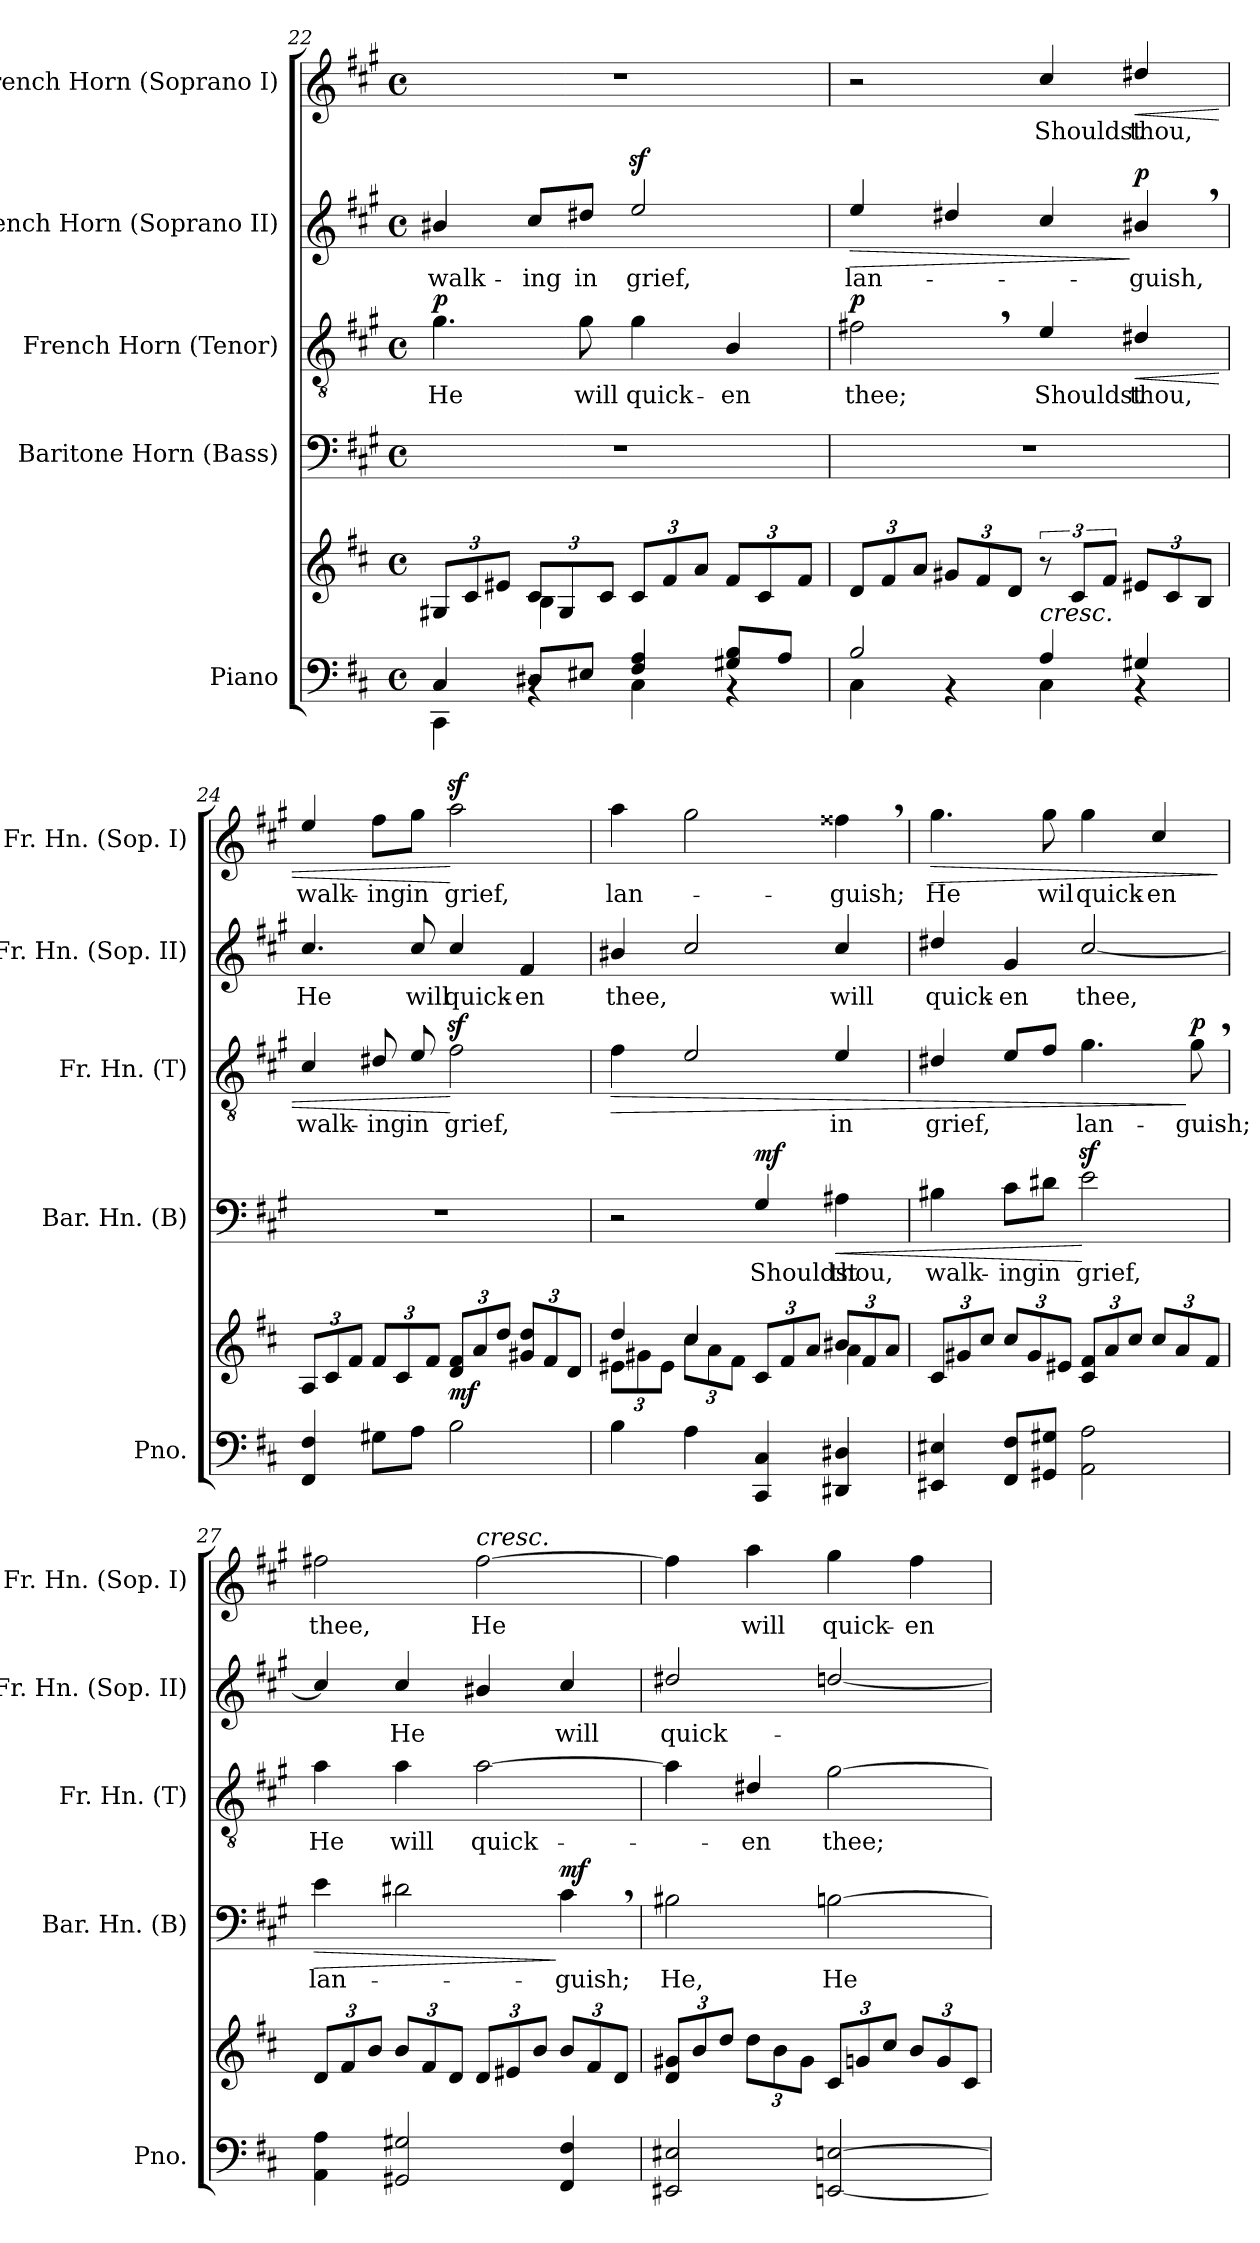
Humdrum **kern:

**kern	**kern	**dynam	**kern	**text	**dynam	**kern	**text	**dynam	**kern	**text	**dynam	**kern	**text	**dynam
*part5	*part5	*part5	*part4	*part4	*part4	*part3	*part3	*part3	*part2	*part2	*part2	*part1	*part1	*part1
*staff6	*staff5	*staff5/6	*staff4	*staff4	*staff4	*staff3	*staff3	*staff3	*staff2	*staff2	*staff2	*staff1	*staff1	*staff1
*I"Piano	*	*	*I"Baritone Horn (Bass)	*	*	*I"French Horn (Tenor)	*	*	*I"French Horn (Soprano II)	*	*	*I"French Horn (Soprano I)	*	*
*I'Pno.	*	*	*I'Bar. Hn. (B)	*	*	*I'Fr. Hn. (T)	*	*	*I'Fr. Hn. (Sop. II)	*	*	*I'Fr. Hn. (Sop. I)	*	*
*clefF4	*clefG2	*	*clefF4	*	*	*clefGv2	*	*	*clefG2	*	*	*clefG2	*	*
*	*	*	*ITrd4c7	*	*	*ITrd4c7	*	*	*ITrd4c7	*	*	*ITrd4c7	*	*
*k[f#c#]	*k[f#c#]	*	*k[f#c#]	*	*	*k[f#c#]	*	*	*k[f#c#]	*	*	*k[f#c#]	*	*
*M4/4	*M4/4	*	*M4/4	*	*	*M4/4	*	*	*M4/4	*	*	*M4/4	*	*
*met(c)	*met(c)	*	*met(c)	*	*	*met(c)	*	*	*met(c)	*	*	*met(c)	*	*
=22	=22	=22	=22	=22	=22	=22	=22	=22	=22	=22	=22	=22	=22	=22
*^	*	*	*	*	*	*	*	*	*	*	*	*	*	*
*	*	*Xbrackettup	*	*	*	*	*	*	*	*	*	*	*	*	*
*	*	*^	*	*	*	*	*	*	*	*	*	*	*	*	*
!	!	!	!	!	!	!	!	!	!LO:LY:b	!LO:DY:a	!	!LO:LY:b	!	!	!	!
4C#/	4CC#\	12G#X/L	4rFyy	.	1r	.	.	4.c#\	He	p	4e#X/	walk-	.	1r	.	.
.	.	12c#/	.	.	.	.	.	.	.	.	.	.	.	.	.	.
.	.	12e#X/J	.	.	.	.	.	.	.	.	.	.	.	.	.	.
!	!	!	!	!	!	!	!	!	!	!	!	!LO:LY:b	!	!	!	!
8D#X/L	4rBB	12c#/L	4B\	.	.	.	.	.	.	.	8f#/L	-ing	.	.	.	.
.	.	12G#/	.	.	.	.	.	.	.	.	.	.	.	.	.	.
!	!	!	!	!	!	!	!	!	!LO:LY:b	!	!	!LO:LY:b	!	!	!	!
8E#X/J	.	.	.	.	.	.	.	8c#\	will	.	8g#X/J	in	.	.	.	.
.	.	12c#/J	.	.	.	.	.	.	.	.	.	.	.	.	.	.
!	!	!	!	!	!	!	!	!	!LO:LY:b	!	!	!LO:LY:b	!	!	!	!
4F#/ 4A/	4C#\	12c#/L	2ryy	.	.	.	.	4c#\	quick-	.	2az>/	grief,	.	.	.	.
.	.	12f#/	.	.	.	.	.	.	.	.	.	.	.	.	.	.
.	.	12a/J	.	.	.	.	.	.	.	.	.	.	.	.	.	.
!	!	!	!	!	!	!	!	!	!LO:LY:b	!	!	!	!	!	!	!
8G#X/ 8B/L	4r	12f#/L	.	.	.	.	.	4E/	-en	.	.	.	.	.	.	.
.	.	12c#/	.	.	.	.	.	.	.	.	.	.	.	.	.	.
8A/J	.	.	.	.	.	.	.	.	.	.	.	.	.	.	.	.
.	.	12f#/J	.	.	.	.	.	.	.	.	.	.	.	.	.	.
*	*	*v	*v	*	*	*	*	*	*	*	*	*	*	*	*	*
=23	=23	=23	=23	=23	=23	=23	=23	=23	=23	=23	=23	=23	=23	=23	=23
!	!	!	!	!	!	!	!	!LO:LY:b	!LO:DY:a	!	!LO:LY:b	!LO:HP:b	!	!	!
2B/	4C#\	12d/L	.	1r	.	.	2Bn,\	thee;	p	4a/	lan-	>	2r	.	.
.	.	12f#/	.	.	.	.	.	.	.	.	.	.	.	.	.
.	.	12a/J	.	.	.	.	.	.	.	.	.	.	.	.	.
.	4r	12g#X/L	.	.	.	.	.	.	.	4g#X/	.	.	.	.	.
.	.	12f#/	.	.	.	.	.	.	.	.	.	.	.	.	.
.	.	12d/J	.	.	.	.	.	.	.	.	.	.	.	.	.
*	*	*brackettup	*	*	*	*	*	*	*	*	*	*	*	*	*
!	!	!LO:TX:b:i:t=cresc.	!	!	!	!	!	!	!	!	!	!	!	!	!
!	!	!	!	!	!	!	!	!LO:LY:b	!	!	!	!	!	!LO:LY:b	!
4A/	4C#\	12r	.	.	.	.	4A/	Shouldst	.	4f#/	.	.	4f#/	Shouldst	.
.	.	12c#/L	.	.	.	.	.	.	.	.	.	.	.	.	.
.	.	12f#/J	.	.	.	.	.	.	.	.	.	.	.	.	.
*	*	*Xbrackettup	*	*	*	*	*	*	*	*	*	*	*	*	*
!	!	!	!	!	!	!	!	!LO:LY:b	!LO:HP:b	!	!LO:LY:b	!LO:DY:n=1:a	!	!LO:LY:b	!LO:HP:b
4G#X/	4r	12e#X/L	.	.	.	.	4G#X/	thou,	<	4e#X,/	-guish,	] p	4g#X/	thou,	<
.	.	12c#/	.	.	.	.	.	.	.	.	.	.	.	.	.
.	.	12B/J	.	.	.	.	.	.	.	.	.	.	.	.	.
*v	*v	*	*	*	*	*	*	*	*	*	*	*	*	*	*
!!LO:LB:g=z
=24	=24	=24	=24	=24	=24	=24	=24	=24	=24	=24	=24	=24	=24	=24
!	!	!	!	!	!	!	!LO:LY:b	!	!	!LO:LY:b	!	!	!LO:LY:b	!
4FF#/ 4F#/	12A/L	.	1r	.	.	4F#/	walk-	.	4.f#/	He	.	4a/	walk-	.
.	12c#/	.	.	.	.	.	.	.	.	.	.	.	.	.
.	12f#/J	.	.	.	.	.	.	.	.	.	.	.	.	.
!	!	!	!	!	!	!	!LO:LY:b	!	!	!	!	!	!LO:LY:b	!
8G#X\L	12f#/L	.	.	.	.	8G#X/	-ing	.	.	.	.	8b\L	-ing	.
.	12c#/	.	.	.	.	.	.	.	.	.	.	.	.	.
!	!	!	!	!	!	!	!LO:LY:b	!	!	!LO:LY:b	!	!	!LO:LY:b	!
8A\J	.	.	.	.	.	8A/	in	.	8f#/	will	.	8cc#\J	in	.
.	12f#/J	.	.	.	.	.	.	.	.	.	.	.	.	.
!	!	!LO:DY:b	!	!	!	!	!LO:LY:b	!	!	!LO:LY:b	!	!	!LO:LY:b	!
2B\	12d/ 12f#/L	mf	.	.	.	2Bz>\	grief,	[	4f#/	quick-	.	2ddz>\	grief,	[
.	12a/	.	.	.	.	.	.	.	.	.	.	.	.	.
.	12dd/J	.	.	.	.	.	.	.	.	.	.	.	.	.
!	!	!	!	!	!	!	!	!	!	!LO:LY:b	!	!	!	!
.	12g#X/ 12dd/L	.	.	.	.	.	.	.	4B/	-en	.	.	.	.
.	12f#/	.	.	.	.	.	.	.	.	.	.	.	.	.
.	12d/J	.	.	.	.	.	.	.	.	.	.	.	.	.
=25	=25	=25	=25	=25	=25	=25	=25	=25	=25	=25	=25	=25	=25	=25
*	*^	*	*	*	*	*	*	*	*	*	*	*	*	*
!	!	!	!	!	!	!	!	!	!LO:HP:b	!	!LO:LY:b	!	!	!LO:LY:b	!
4B\	4dd/	12e#X\L	.	2r	.	.	4B\	.	>	4e#X/	thee,	.	4dd\	lan-	.
.	.	12g#X\	.	.	.	.	.	.	.	.	.	.	.	.	.
.	.	12e#\J	.	.	.	.	.	.	.	.	.	.	.	.	.
4A\	4cc#/	12cc#\L	.	.	.	.	2A/	.	.	2f#/	.	.	2cc#\	.	.
.	.	12a\	.	.	.	.	.	.	.	.	.	.	.	.	.
.	.	12f#\J	.	.	.	.	.	.	.	.	.	.	.	.	.
!	!	!	!	!	!LO:LY:b	!LO:DY:a	!	!	!	!	!	!	!	!	!
4CC#/ 4C#/	12c#/L	4rcyy	.	4C#/	Shouldst	mf	.	.	.	.	.	.	.	.	.
.	12f#/	.	.	.	.	.	.	.	.	.	.	.	.	.	.
.	12a/J	.	.	.	.	.	.	.	.	.	.	.	.	.	.
!	!	!	!	!	!LO:LY:b	!LO:HP:b	!	!LO:LY:b	!	!	!LO:LY:b	!	!	!LO:LY:b	!
4DD#X/ 4D#X/	12b#X/L	4a\	.	4D#X\	thou,	<	4A/	in	.	4f#/	will	.	4b#X,\	-guish;	.
.	12f#/	.	.	.	.	.	.	.	.	.	.	.	.	.	.
.	12a/J	.	.	.	.	.	.	.	.	.	.	.	.	.	.
*	*v	*v	*	*	*	*	*	*	*	*	*	*	*	*	*
=26	=26	=26	=26	=26	=26	=26	=26	=26	=26	=26	=26	=26	=26	=26
!	!	!	!	!LO:LY:b	!	!	!LO:LY:b	!	!	!LO:LY:b	!	!	!LO:LY:b	!LO:HP:b
4EE#X/ 4E#X/	12c#/L	.	4E#X\	walk-	.	4G#X/	grief,	.	4g#X/	quick-	.	4.cc#\	He	>
.	12g#X/	.	.	.	.	.	.	.	.	.	.	.	.	.
.	12cc#/J	.	.	.	.	.	.	.	.	.	.	.	.	.
!	!	!	!	!LO:LY:b	!	!	!	!	!	!LO:LY:b	!	!	!	!
8FF#/ 8F#/L	12cc#/L	.	8F#\L	-ing	.	8A/L	.	.	4c#/	-en	.	.	.	.
.	12g#/	.	.	.	.	.	.	.	.	.	.	.	.	.
!	!	!	!	!LO:LY:b	!	!	!	!	!	!	!	!	!LO:LY:b	!
8GG#X/ 8G#X/J	.	.	8G#X\J	in	.	8B/J	.	.	.	.	.	8cc#\	wil	.
.	12e#X/J	.	.	.	.	.	.	.	.	.	.	.	.	.
!	!	!	!	!LO:LY:b	!	!	!LO:LY:b	!	!	!LO:LY:b	!	!	!LO:LY:b	!
2AA\ 2A\	12c#/ 12f#/L	.	2Az>\	grief,	[	4.c#\	lan-	.	[2f#/	thee,	.	4cc#\	quick-	.
.	12a/	.	.	.	.	.	.	.	.	.	.	.	.	.
.	12cc#/J	.	.	.	.	.	.	.	.	.	.	.	.	.
!	!	!	!	!	!	!	!	!	!	!	!	!	!LO:LY:b	!
.	12cc#/L	.	.	.	.	.	.	.	.	.	.	4f#/	-en	.
.	12a/	.	.	.	.	.	.	.	.	.	.	.	.	.
!	!	!	!	!	!	!	!LO:LY:b	!LO:DY:n=1:a	!	!	!	!	!	!
.	.	.	.	.	.	8c#,\	-guish;	] p	.	.	.	.	.	.
.	12f#/J	.	.	.	.	.	.	.	.	.	.	.	.	.
.	.	.	.	.	.	.	.	.	.	.	.	.	.	]
=27	=27	=27	=27	=27	=27	=27	=27	=27	=27	=27	=27	=27	=27	=27
!	!	!	!	!LO:LY:b	!LO:HP:b	!	!LO:LY:b	!	!	!	!	!	!LO:LY:b	!
4AA\ 4A\	12d/L	.	4A\	lan-	>	4d\	He	.	4f#/]	.	.	2bn\	thee,	.
.	12f#/	.	.	.	.	.	.	.	.	.	.	.	.	.
.	12b/J	.	.	.	.	.	.	.	.	.	.	.	.	.
!	!	!	!	!	!	!	!LO:LY:b	!	!	!LO:LY:b	!	!	!	!
2GG#X/ 2G#X/	12b/L	.	2G#X\	.	.	4d\	will	.	4f#/	He	.	.	.	.
.	12f#/	.	.	.	.	.	.	.	.	.	.	.	.	.
.	12d/J	.	.	.	.	.	.	.	.	.	.	.	.	.
!	!	!	!	!	!	!	!	!	!	!	!	!LO:TX:a:i:t=cresc.	!	!
!	!	!	!	!	!	!	!LO:LY:b	!	!	!	!	!	!LO:LY:b	!
.	12d/L	.	.	.	.	[2d\	quick-	.	4e#X/	.	.	[2b\	He	.
.	12e#X/	.	.	.	.	.	.	.	.	.	.	.	.	.
.	12b/J	.	.	.	.	.	.	.	.	.	.	.	.	.
!	!	!	!	!LO:LY:b	!LO:DY:n=1:a	!	!	!	!	!LO:LY:b	!	!	!	!
4FF#/ 4F#/	12b/L	.	4F#,\	-guish;	] mf	.	.	.	4f#/	will	.	.	.	.
.	12f#/	.	.	.	.	.	.	.	.	.	.	.	.	.
.	12d/J	.	.	.	.	.	.	.	.	.	.	.	.	.
!!LO:PB:g=z
=28	=28	=28	=28	=28	=28	=28	=28	=28	=28	=28	=28	=28	=28	=28
!	!	!	!	!LO:LY:b	!	!	!	!	!	!LO:LY:b	!	!	!	!
2EE#X/ 2E#X/	12d/ 12g#X/L	.	2E#X\	He,	.	4d\]	.	.	2g#X/	quick-	.	4b\]	.	.
.	12b/	.	.	.	.	.	.	.	.	.	.	.	.	.
.	12dd/J	.	.	.	.	.	.	.	.	.	.	.	.	.
!	!	!	!	!	!	!	!LO:LY:b	!	!	!	!	!	!LO:LY:b	!
.	12dd\L	.	.	.	.	4G#X/	-en	.	.	.	.	4dd\	will	.
.	12b\	.	.	.	.	.	.	.	.	.	.	.	.	.
.	12g#\J	.	.	.	.	.	.	.	.	.	.	.	.	.
!	!	!	!	!LO:LY:b	!	!	!LO:LY:b	!	!	!	!	!	!LO:LY:b	!
[2EEn/ [2En/	12c#/L	.	[2En\	He	.	[2c#\	thee;	.	[2gn/	.	.	4cc#\	quick-	.
.	12gn/	.	.	.	.	.	.	.	.	.	.	.	.	.
.	12cc#/J	.	.	.	.	.	.	.	.	.	.	.	.	.
!	!	!	!	!	!	!	!	!	!	!	!	!	!LO:LY:b	!
.	12b/L	.	.	.	.	.	.	.	.	.	.	4b\	-en	.
.	12g/	.	.	.	.	.	.	.	.	.	.	.	.	.
.	12c#/J	.	.	.	.	.	.	.	.	.	.	.	.	.
=	=	=	=	=	=	=	=	=	=	=	=	=	=	=
*-	*-	*-	*-	*-	*-	*-	*-	*-	*-	*-	*-	*-	*-	*-
